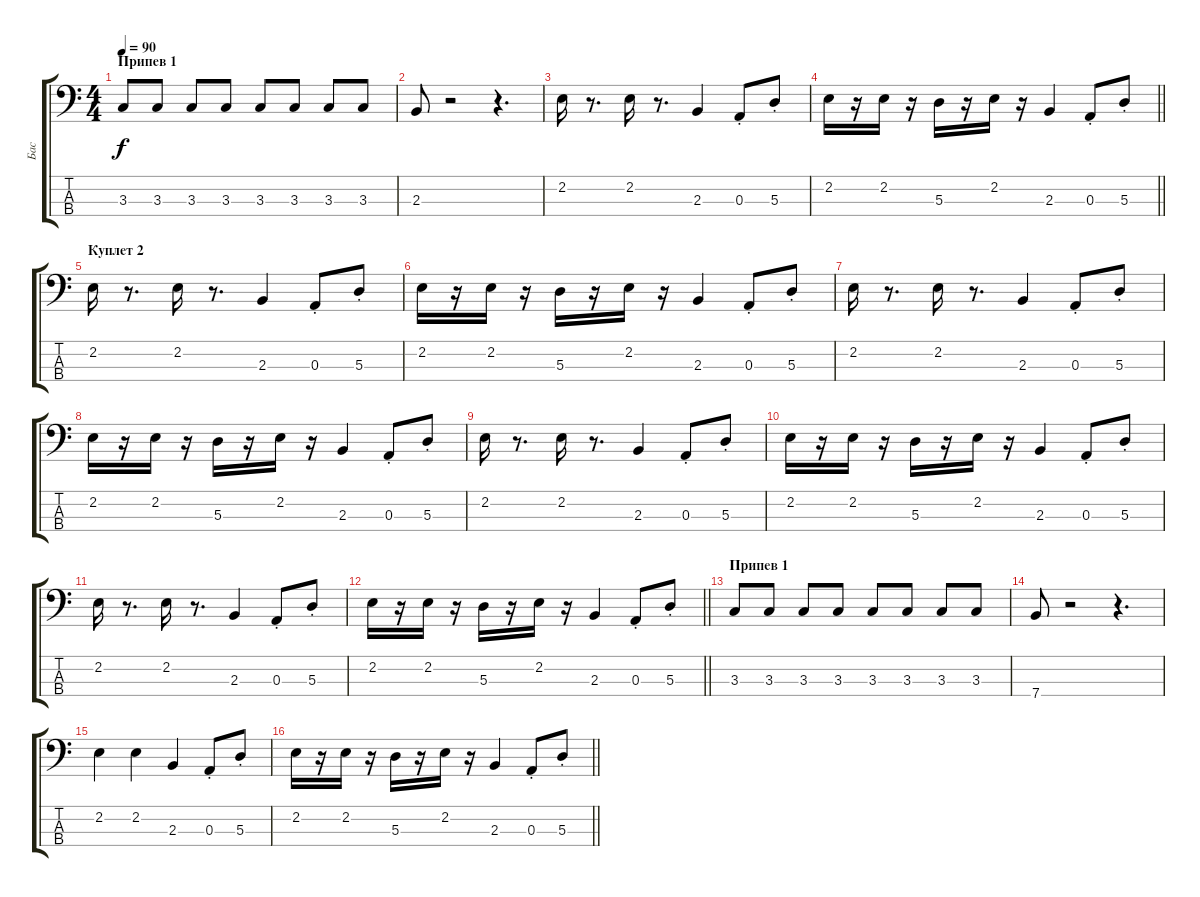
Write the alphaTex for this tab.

\track ("Бас" "Бас") {instrument electricbasspick}
\staff {score tabs}
\tuning (G2 D2 A1 E1) {hide}
\ts (4 4)
\section ("" "Припев 1")
\tempo 90
\clef f4
\ks c
3.3.8{dy f} 3.3.8 3.3.8 3.3.8 3.3.8 3.3.8 3.3.8 3.3.8 |
2.3.8 r.2 r.4{d} |
2.2.16 r.8{d} 2.2.16 r.8{d} 2.3.4 0.3{st}.8 5.3{st}.8 |
\barLineRight lightlight
2.2.16 r.16 2.2.16 r.16 5.3.16 r.16 2.2.16 r.16 2.3.4 0.3{st}.8 5.3{st}.8 |
\section ("" "Куплет 2")
2.2.16 r.8{d} 2.2.16 r.8{d} 2.3.4 0.3{st}.8 5.3{st}.8 |
2.2.16 r.16 2.2.16 r.16 5.3.16 r.16 2.2.16 r.16 2.3.4 0.3{st}.8 5.3{st}.8 |
2.2.16 r.8{d} 2.2.16 r.8{d} 2.3.4 0.3{st}.8 5.3{st}.8 |
2.2.16 r.16 2.2.16 r.16 5.3.16 r.16 2.2.16 r.16 2.3.4 0.3{st}.8 5.3{st}.8 |
2.2.16 r.8{d} 2.2.16 r.8{d} 2.3.4 0.3{st}.8 5.3{st}.8 |
2.2.16 r.16 2.2.16 r.16 5.3.16 r.16 2.2.16 r.16 2.3.4 0.3{st}.8 5.3{st}.8 |
2.2.16 r.8{d} 2.2.16 r.8{d} 2.3.4 0.3{st}.8 5.3{st}.8 |
\barLineRight lightlight
2.2.16 r.16 2.2.16 r.16 5.3.16 r.16 2.2.16 r.16 2.3.4 0.3{st}.8 5.3{st}.8 |
\section ("" "Припев 1")
3.3.8 3.3.8 3.3.8 3.3.8 3.3.8 3.3.8 3.3.8 3.3.8 |
7.4.8 r.2 r.4{d} |
2.2.4 2.2.4 2.3.4 0.3{st}.8 5.3{st}.8 |
\barLineRight lightlight
2.2.16 r.16 2.2.16 r.16 5.3.16 r.16 2.2.16 r.16 2.3.4 0.3{st}.8 5.3{st}.8
